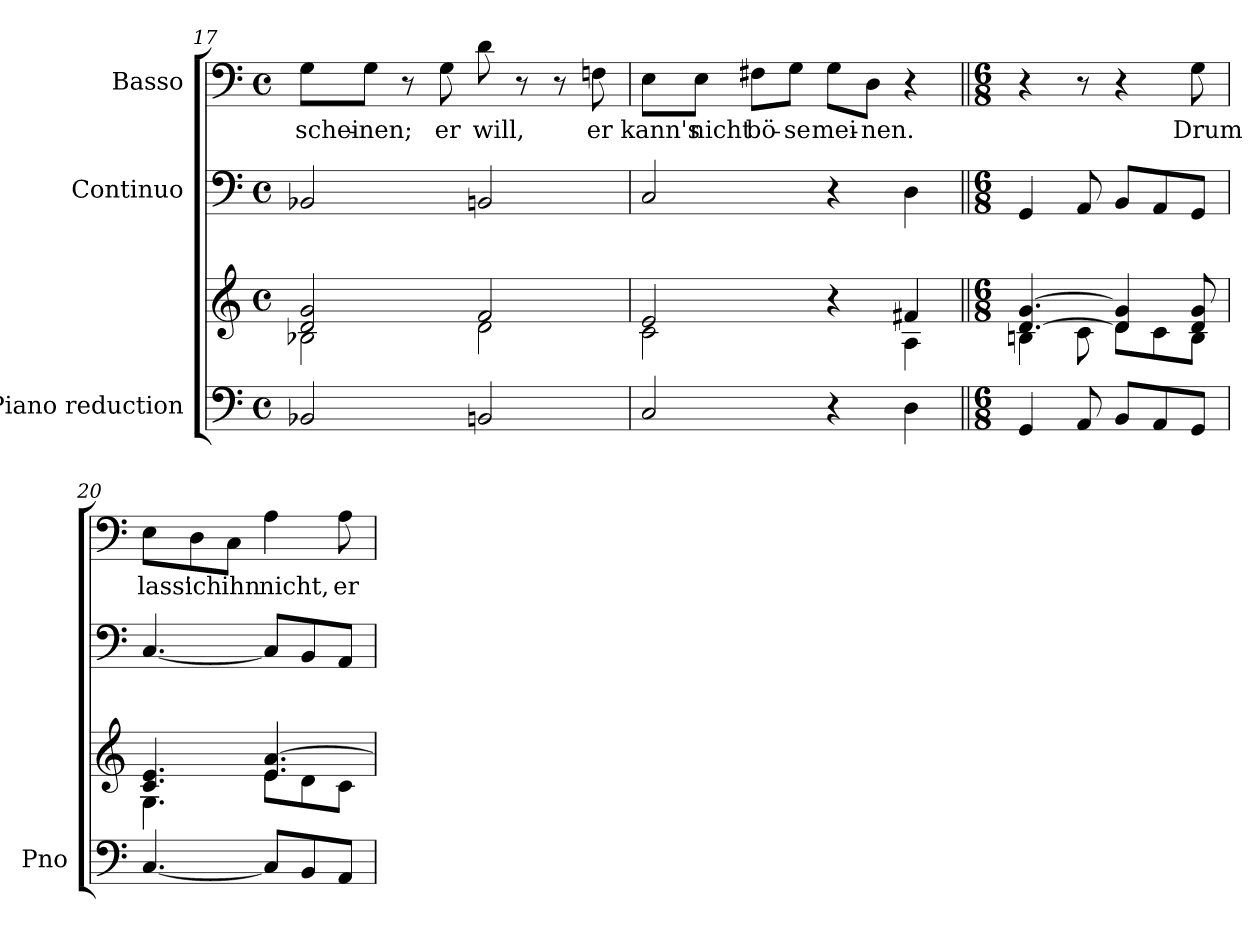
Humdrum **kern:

**kern	**kern	**kern	**kern	**text
*part3	*part3	*part2	*part1	*part1
*staff4	*staff3	*staff2	*staff1	*staff1
*I"Piano reduction	*	*I"Continuo	*I"Basso	*
*I'Pno	*	*	*	*
!!LO:PB:g=z
*clefF4	*clefG2	*clefF4	*clefF4	*
*k[]	*k[]	*k[]	*k[]	*
*M4/4	*M4/4	*M4/4	*M4/4	*
*met(c)	*met(c)	*met(c)	*met(c)	*
=17	=17	=17	=17	=17
*	*^	*	*	*
!	!	!	!	!	!LO:LY:b
2BB-X/	2d/ 2g/	2B-X\	2BB-X/	8G\L	schei-
!	!	!	!	!	!LO:LY:b
.	.	.	.	8G\J	-nen;
.	.	.	.	8r	.
!	!	!	!	!	!LO:LY:b
.	.	.	.	8G\	er
!	!	!	!	!	!LO:LY:b
2BBn/	2f/	2d\	2BBn/	8d\	will,
.	.	.	.	8r	.
.	.	.	.	8r	.
!	!	!	!	!	!LO:LY:b
.	.	.	.	8Fn\	er
=18	=18	=18	=18	=18	=18
!	!	!	!	!	!LO:LY:b
2C/	2e/	2c\	2C/	8E\L	kann's
!	!	!	!	!	!LO:LY:b
.	.	.	.	8E\J	nicht
!	!	!	!	!	!LO:LY:b
.	.	.	.	8F#X\L	bö-
!	!	!	!	!	!LO:LY:b
.	.	.	.	8G\J	-se
!	!	!	!	!	!LO:LY:b
4r	4r	4ryy	4r	8G\L	mei-
!	!	!	!	!	!LO:LY:b
.	.	.	.	8D\J	-nen.
4D\	4f#X/	4A\	4D\	4r	.
!!LO:LB:g=z
=19||	=19||	=19||	=19||	=19||	=19||
*M6/8	*M6/8	*	*M6/8	*M6/8	*
4GG/	[4.d/ [4.g/	4Bn\	4GG/	4r	.
8AA/	.	8c\	8AA/	8r	.
8BB/L	4d/] 4g/]	8d\L	8BB/L	4r	.
8AA/	.	8c\	8AA/	.	.
!	!	!	!	!	!LO:LY:b
8GG/J	8d/ 8g/	8B\J	8GG/J	8G\	Drum
=20	=20	=20	=20	=20	=20
!	!	!	!	!	!LO:LY:b
[4.C/	4.c/ 4.e/	4.G\	[4.C/	8E\L	lass'
!	!	!	!	!	!LO:LY:b
.	.	.	.	8D\	ich
!	!	!	!	!	!LO:LY:b
.	.	.	.	8C\J	ihn
!	!	!	!	!	!LO:LY:b
8C/L]	4.e/ [4.a/	8e\L	8C/L]	4A\	nicht,
8BB/	.	8d\	8BB/	.	.
!	!	!	!	!	!LO:LY:b
8AA/J	.	8c\J	8AA/J	8A\	er
*	*v	*v	*	*	*
=	=	=	=	=
*-	*-	*-	*-	*-
